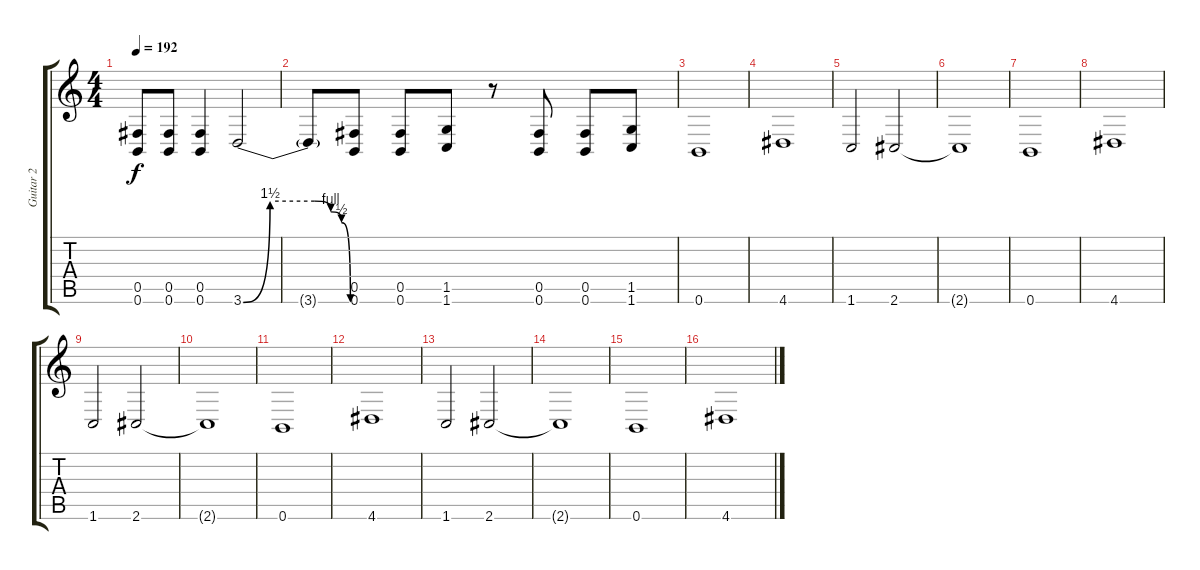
\track ("Guitar 2" "Guitar 2") {instrument overdrivenguitar}
\staff {score tabs}
\tuning (Db4 Ab3 E3 B2 Gb2 B1) {hide}
\ts (4 4)
\tempo 192
\clef g2
\ks c
(0.5 0.6).8{dy f} (0.5 0.6).8 (0.5 0.6).4 3.6{be (custom 0 0 15 6 40 6 49 4 55 2 60 0)}.2 |
3.6{t}.8 (0.5 0.6).8 (0.5 0.6).8 (1.5 1.6).8 r.8 (0.5 0.6).8 (0.5 0.6).8 (1.5 1.6).8 |
0.6.1 |
4.6.1 |
1.6.2 2.6.2 |
2.6{t}.1 |
0.6.1 |
4.6.1 |
1.6.2 2.6.2 |
2.6{t}.1 |
0.6.1 |
4.6.1 |
1.6.2 2.6.2 |
2.6{t}.1 |
0.6.1 |
4.6.1
